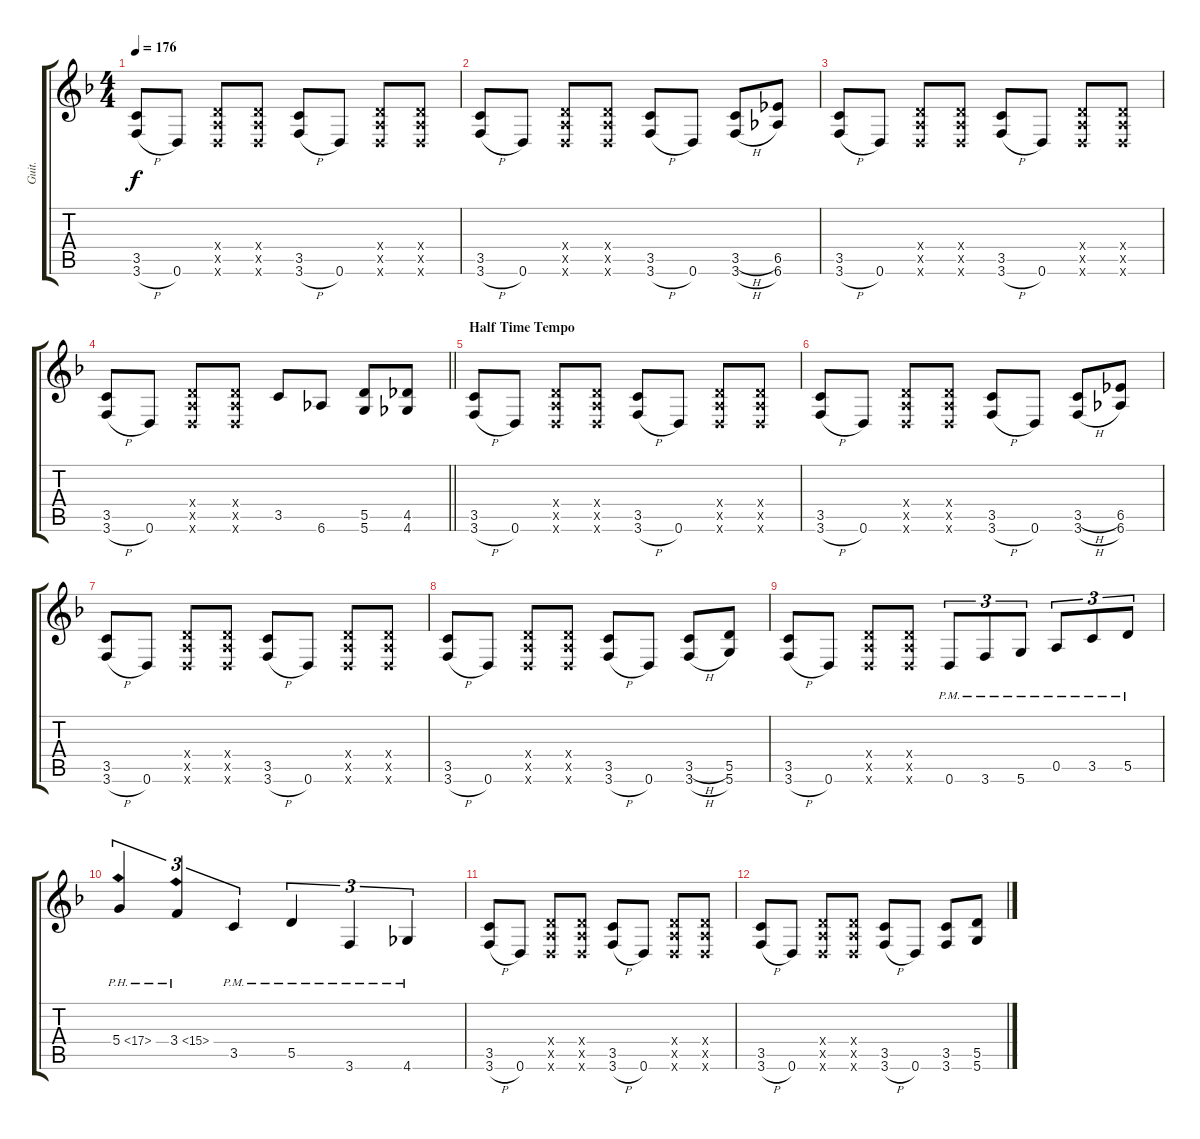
\track ("Guit." "Guit.") {instrument distortionguitar}
\staff {score tabs}
\tuning (E4 B3 G3 D3 A2 D2) {hide}
\ts (4 4)
\tempo 176
\clef g2
\ks f
(3.5 3.6{h}).8{dy f} 0.6.8 (0.4{x} 0.5{x} 0.6{x}).8 (0.4{x} 0.5{x} 0.6{x}).8 (3.5 3.6{h}).8 0.6.8 (0.4{x} 0.5{x} 0.6{x}).8 (0.4{x} 0.5{x} 0.6{x}).8 |
(3.5 3.6{h}).8 0.6.8 (0.4{x} 0.5{x} 0.6{x}).8 (0.4{x} 0.5{x} 0.6{x}).8 (3.5 3.6{h}).8 0.6.8 (3.5{h} 3.6{h}).8 (6.5 6.6).8 |
(3.5 3.6{h}).8 0.6.8 (0.4{x} 0.5{x} 0.6{x}).8 (0.4{x} 0.5{x} 0.6{x}).8 (3.5 3.6{h}).8 0.6.8 (0.4{x} 0.5{x} 0.6{x}).8 (0.4{x} 0.5{x} 0.6{x}).8 |
\barLineRight lightlight
(3.5 3.6{h}).8 0.6.8 (0.4{x} 0.5{x} 0.6{x}).8 (0.4{x} 0.5{x} 0.6{x}).8 3.5.8 6.6.8 (5.5 5.6).8 (4.5 4.6).8 |
\section ("" "Half Time Tempo")
(3.5 3.6{h}).8 0.6.8 (0.4{x} 0.5{x} 0.6{x}).8 (0.4{x} 0.5{x} 0.6{x}).8 (3.5 3.6{h}).8 0.6.8 (0.4{x} 0.5{x} 0.6{x}).8 (0.4{x} 0.5{x} 0.6{x}).8 |
(3.5 3.6{h}).8 0.6.8 (0.4{x} 0.5{x} 0.6{x}).8 (0.4{x} 0.5{x} 0.6{x}).8 (3.5 3.6{h}).8 0.6.8 (3.5{h} 3.6{h}).8 (6.5 6.6).8 |
(3.5 3.6{h}).8 0.6.8 (0.4{x} 0.5{x} 0.6{x}).8 (0.4{x} 0.5{x} 0.6{x}).8 (3.5 3.6{h}).8 0.6.8 (0.4{x} 0.5{x} 0.6{x}).8 (0.4{x} 0.5{x} 0.6{x}).8 |
(3.5 3.6{h}).8 0.6.8 (0.4{x} 0.5{x} 0.6{x}).8 (0.4{x} 0.5{x} 0.6{x}).8 (3.5 3.6{h}).8 0.6.8 (3.5{h} 3.6{h}).8 (5.5 5.6).8 |
(3.5 3.6{h}).8 0.6.8 (0.4{x} 0.5{x} 0.6{x}).8 (0.4{x} 0.5{x} 0.6{x}).8 0.6{pm}.8{tu (3 2) volume 16} 3.6{pm}.8{tu (3 2)} 5.6{pm}.8{tu (3 2)} 0.5{pm}.8{tu (3 2)} 3.5{pm}.8{tu (3 2)} 5.5{pm}.8{tu (3 2)} |
5.4{ph 12}.4{tu (3 2)} 3.4{ph 12}.4{tu (3 2)} 3.5{pm}.4{tu (3 2)} 5.5{pm}.4{tu (3 2)} 3.6{pm}.4{tu (3 2)} 4.6{pm}.4{tu (3 2)} |
(3.5 3.6{h}).8{volume 12} 0.6.8 (0.4{x} 0.5{x} 0.6{x}).8 (0.4{x} 0.5{x} 0.6{x}).8 (3.5 3.6{h}).8 0.6.8 (0.4{x} 0.5{x} 0.6{x}).8 (0.4{x} 0.5{x} 0.6{x}).8 |
(3.5 3.6{h}).8 0.6.8 (0.4{x} 0.5{x} 0.6{x}).8 (0.4{x} 0.5{x} 0.6{x}).8 (3.5 3.6{h}).8 0.6.8 (3.5 3.6).8 (5.5 5.6).8
